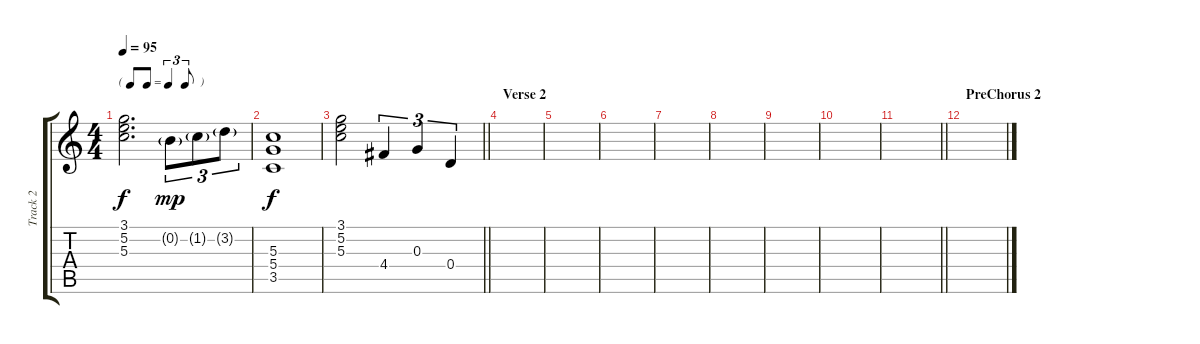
\track ("Track 2" "Track 2") {instrument overdrivenguitar}
\staff {score tabs}
\tuning (E4 B3 G3 D3 A2 E2) {hide}
\ts (4 4)
\tf triplet8th
\tempo 95
\clef g2
\ks c
(3.1 5.2 5.3).2{d dy f volume 10} 0.2{g}.8{tu (3 2) dy mp} 1.2{g}.8{tu (3 2)} 3.2{g}.8{tu (3 2)} |
(5.3 5.4 3.5).1{dy f volume 13} |
\barLineRight lightlight
(3.1 5.2 5.3).2 4.4.4{tu (3 2)} 0.3.4{tu (3 2)} 0.4.4{tu (3 2)} |
\section ("" "Verse 2")
|
|
|
|
|
|
|
\barLineRight lightlight
|
\section ("" "PreChorus 2")
